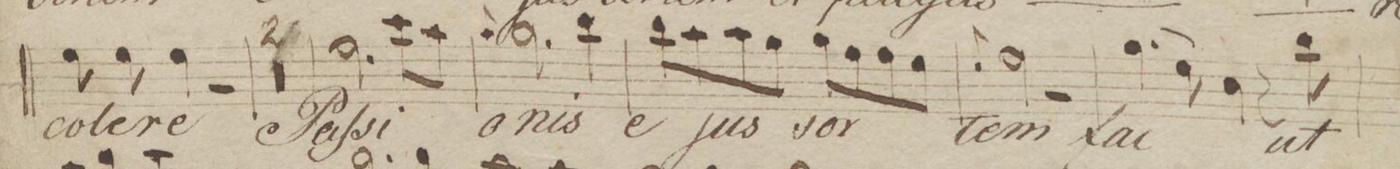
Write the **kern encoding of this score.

**kern	**text
*I"Alt.	*
*clefC3	*
*k[f#]	*
*met(c)	*
*M4/4	*
8f#\	-co-
8f#\	-le-
4f#\	-re
2r	.
=117	=117
00r	.
=118	=118
=119	=119
=120	=120
=121	=121
2.g\	Paſ-
8dd\L	-si-
8b\J	.
=122	=122
8qqb/	.
2.a\	-o-
4cc\	-nis
=123	=123
8cc\L	e-
8b\	.
8b\	-jus
8a\J	.
8a\L	sor-
8g\	.
8g\	.
8f#\J	.
=124	=124
8qqf#/	.
2g\	-tem
2r	.
=125	=125
(4.a\	fac
8f#\)	.
4d\	.
8r	.
8cc\	ut
=126	=126
*-	*-
